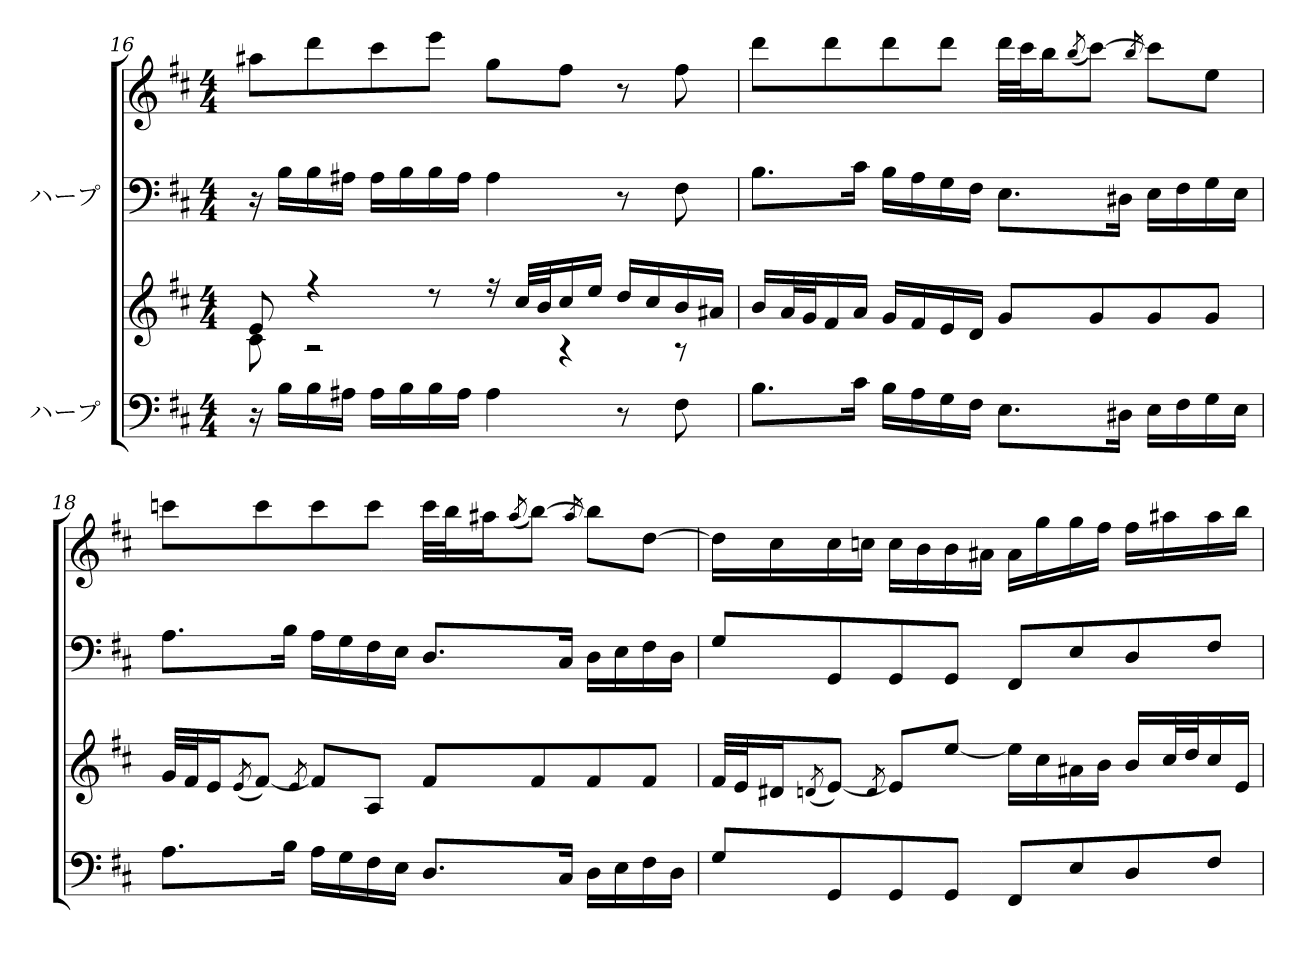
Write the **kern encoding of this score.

**kern	**kern	**kern	**kern
*part2	*part2	*part1	*part1
*staff4	*staff3	*staff2	*staff1
*I"ハープ	*	*I"ハープ	*
*clefF4	*clefG2	*clefF4	*clefG2
*k[f#c#]	*k[f#c#]	*k[f#c#]	*k[f#c#]
*M4/4	*M4/4	*M4/4	*M4/4
=16	=16	=16	=16
*	*^	*	*
16r	8e/	8c#\	16r	8aa#X\L
16B\LL	.	.	16B\LL	.
16B\	4r	2r	16B\	8ddd\
16A#X\JJ	.	.	16A#X\JJ	.
16A#\LL	.	.	16A#\LL	8ccc#\
16B\	.	.	16B\	.
16B\	8r	.	16B\	8eee\J
16A#\JJ	.	.	16A#\JJ	.
4A#\	16r	.	4A#\	8gg\L
.	32cc#/LLL	.	.	.
.	32b/J	.	.	.
.	16cc#/	4r	.	8ff#\J
.	16ee/JJ	.	.	.
8r	16dd/LL	.	8r	8r
.	16cc#/	.	.	.
8F#\	16b/	8r	8F#\	8ff#\
.	16a#X/JJ	.	.	.
*	*v	*v	*	*
!!LO:LB:g=z
=17	=17	=17	=17
8.B\L	16b/LL	8.B\L	8ddd\L
.	32a/L	.	.
.	32g/J	.	.
.	16f#/	.	8ddd\
16c#\Jk	16a/JJ	16c#\Jk	.
16B\LL	16g/LL	16B\LL	8ddd\
16A\	16f#/	16A\	.
16G\	16e/	16G\	8ddd\J
16F#\JJ	16d/JJ	16F#\JJ	.
8.E\L	8g/L	8.E\L	32ddd\LLL
.	.	.	32ccc#\J
.	.	.	16bb\J
.	.	.	(<8qbb/
.	8g/	.	[8ccc#\J)
16D#X\Jk	.	16D#X\Jk	.
.	.	.	8qbb/
16E\LL	8g/	16E\LL	8ccc#\L]
16F#\	.	16F#\	.
16G\	8g/J	16G\	8ee\J
16E\JJ	.	16E\JJ	.
=18	=18	=18	=18
8.A\L	32g/LLL	8.A\L	8cccn\L
.	32f#/J	.	.
.	16e/J	.	.
.	(<8qe/	.	.
.	[8f#/J)	.	8ccc\
16B\Jk	.	16B\Jk	.
.	8qe/	.	.
16A\LL	8f#/L]	16A\LL	8ccc\
16G\	.	16G\	.
16F#\	8A/J	16F#\	8ccc\J
16E\JJ	.	16E\JJ	.
8.D/L	8f#/L	8.D/L	32ccc\LLL
.	.	.	32bb\J
.	.	.	16aa#X\J
.	.	.	(<8qaa#/
.	8f#/	.	[8bb\J)
16C#/Jk	.	16C#/Jk	.
.	.	.	8qaa#/
16D\LL	8f#/	16D\LL	8bb\L]
16E\	.	16E\	.
16F#\	8f#/J	16F#\	[8dd\J
16D\JJ	.	16D\JJ	.
!!LO:PB:g=z
=19	=19	=19	=19
8G/L	32f#/LLL	8G/L	16dd\LL]
.	32e/J	.	.
.	16d#X/J	.	16cc#\
.	(<8qdn/	.	.
8GG/	[8e/J)	8GG/	16cc#\
.	.	.	16ccn\JJ
.	8qd/	.	.
8GG/	8e/L]	8GG/	16cc\LL
.	.	.	16b\
8GG/J	[8ee/J	8GG/J	16b\
.	.	.	16a#X\JJ
8FF#/L	16ee\LL]	8FF#/L	16a#\LL
.	16cc#\	.	16gg\
8E/	16a#X\	8E/	16gg\
.	16b\JJ	.	16ff#\JJ
8D/	16b/LL	8D/	16ff#\LL
.	32cc#/L	.	16aa#X\
.	32dd/J	.	.
8F#/J	16cc#/	8F#/J	16aa#\
.	16e/JJ	.	16bb\JJ
=	=	=	=
*-	*-	*-	*-
